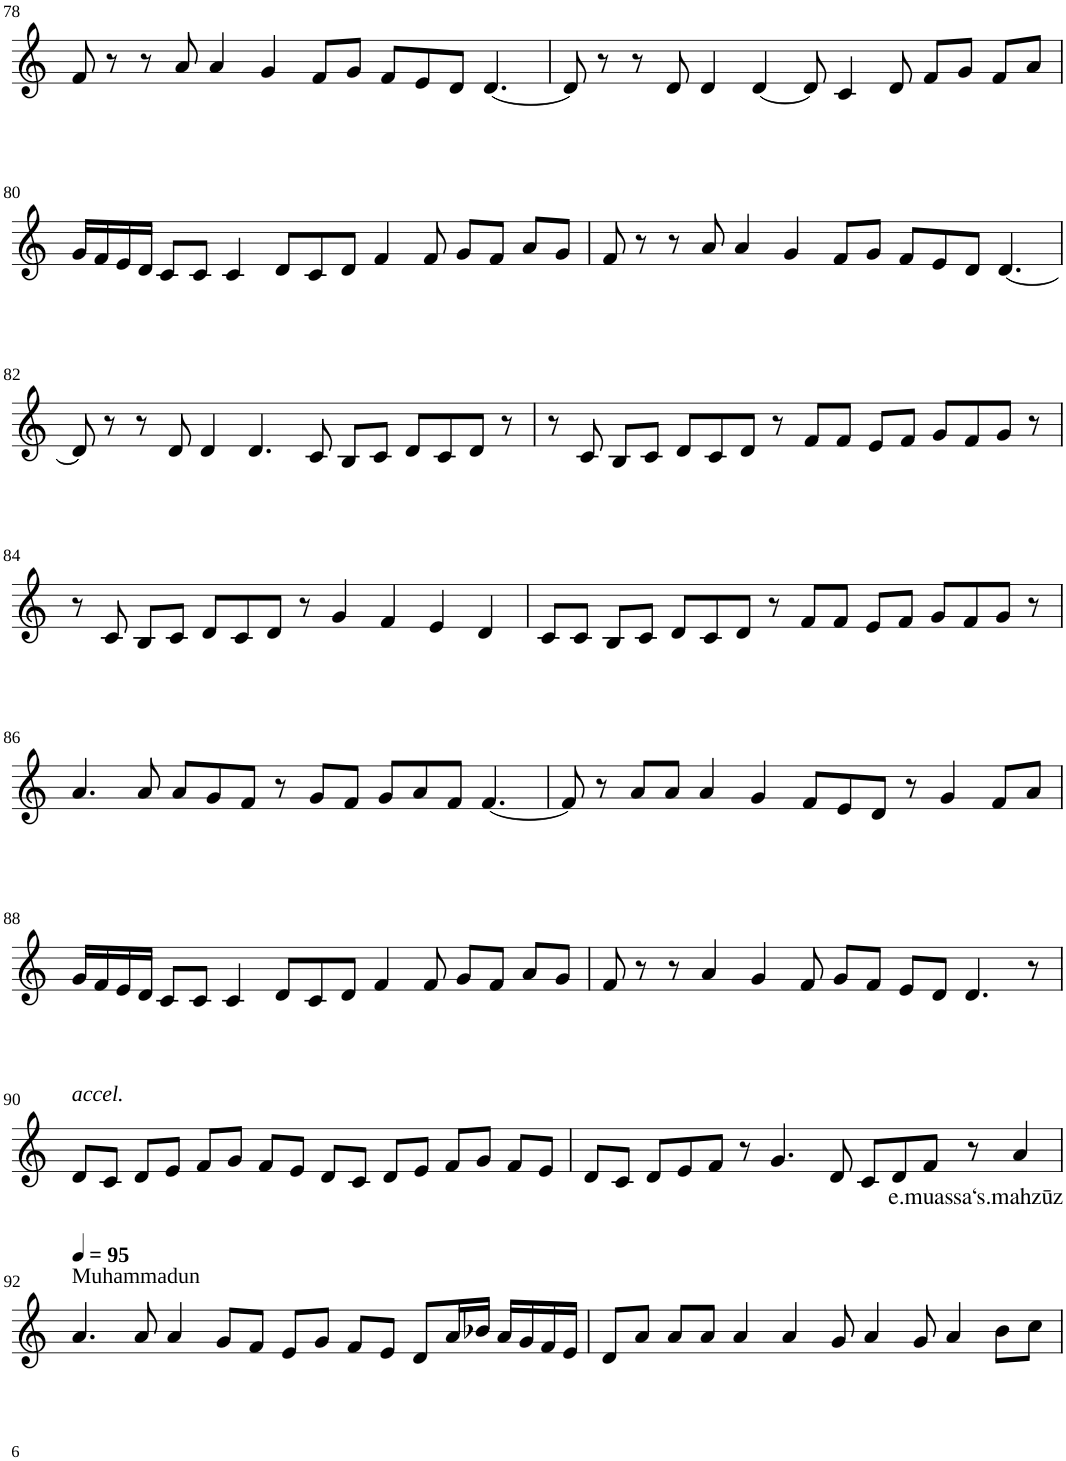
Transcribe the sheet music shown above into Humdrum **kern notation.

**kern	**text
*part1	*part1
*staff1	*staff1
*I"Violin	*
!!LO:PB:g=z
*clefG2	*
*k[]	*
*M8/4	*
=78	=78
8f/	.
8r	.
8r	.
8a/	.
4a/	.
4g/	.
8f/L	.
8g/J	.
8f/L	.
8e/	.
8d/J	.
[4.d/	.
=79	=79
8d/]	.
8r	.
8r	.
8d/	.
4d/	.
[4d/	.
8d/]	.
4c/	.
8d/	.
8f/L	.
8g/J	.
8f/L	.
8a/J	.
!!LO:LB:g=z
=80	=80
16g/LL	.
16f/	.
16e/	.
16d/JJ	.
8c/L	.
8c/J	.
4c/	.
8d/L	.
8c/	.
8d/J	.
4f/	.
8f/	.
8g/L	.
8f/J	.
8a/L	.
8g/J	.
=81	=81
8f/	.
8r	.
8r	.
8a/	.
4a/	.
4g/	.
8f/L	.
8g/J	.
8f/L	.
8e/	.
8d/J	.
[4.d/	.
!!LO:LB:g=z
=82	=82
8d/]	.
8r	.
8r	.
8d/	.
4d/	.
4.d/	.
8c/	.
8B/L	.
8c/J	.
8d/L	.
8c/	.
8d/J	.
8r	.
=83	=83
8r	.
8c/	.
8B/L	.
8c/J	.
8d/L	.
8c/	.
8d/J	.
8r	.
8f/L	.
8f/J	.
8e/L	.
8f/J	.
8g/L	.
8f/	.
8g/J	.
8r	.
!!LO:LB:g=z
=84	=84
8r	.
8c/	.
8B/L	.
8c/J	.
8d/L	.
8c/	.
8d/J	.
8r	.
4g/	.
4f/	.
4e/	.
4d/	.
=85	=85
8c/L	.
8c/J	.
8B/L	.
8c/J	.
8d/L	.
8c/	.
8d/J	.
8r	.
8f/L	.
8f/J	.
8e/L	.
8f/J	.
8g/L	.
8f/	.
8g/J	.
8r	.
!!LO:LB:g=z
=86	=86
4.a/	.
8a/	.
8a/L	.
8g/	.
8f/J	.
8r	.
8g/L	.
8f/J	.
8g/L	.
8a/	.
8f/J	.
[4.f/	.
=87	=87
8f/]	.
8r	.
8a/L	.
8a/J	.
4a/	.
4g/	.
8f/L	.
8e/	.
8d/J	.
8r	.
4g/	.
8f/L	.
8a/J	.
!!LO:LB:g=z
=88	=88
16g/LL	.
16f/	.
16e/	.
16d/JJ	.
8c/L	.
8c/J	.
4c/	.
8d/L	.
8c/	.
8d/J	.
4f/	.
8f/	.
8g/L	.
8f/J	.
8a/L	.
8g/J	.
=89	=89
8f/	.
8r	.
8r	.
4a/	.
4g/	.
8f/	.
8g/L	.
8f/J	.
8e/L	.
8d/J	.
4.d/	.
8r	.
!!LO:LB:g=z
=90	=90
!LO:TX:a:i:t=accel.	!
8d/L	.
8c/J	.
8d/L	.
8e/J	.
8f/L	.
8g/J	.
8f/L	.
8e/J	.
8d/L	.
8c/J	.
8d/L	.
8e/J	.
8f/L	.
8g/J	.
8f/L	.
8e/J	.
=91	=91
8d/L	.
8c/J	.
8d/L	.
8e/	.
8f/J	.
8r	.
4.g/	.
8d/	.
8c/L	.
8d/	.
!	!LO:LY:b
8f/J	e.muassa‘
8r	.
!	!LO:LY:b
4a/	s.mahzūz
!!LO:LB:g=z
=92	=92
*MM95	*
!LO:TX:a:t=Muhammadun	!
4.a/	.
8a/	.
4a/	.
8g/L	.
8f/J	.
8e/L	.
8g/J	.
8f/L	.
8e/J	.
8d/L	.
16a/L	.
16b-X/JJ	.
16a/LL	.
16g/	.
16f/	.
16e/JJ	.
=93	=93
8d/L	.
8a/J	.
8a/L	.
8a/J	.
4a/	.
4a/	.
8g/	.
4a/	.
8g/	.
4a/	.
8b\L	.
8cc\J	.
=	=
*-	*-
